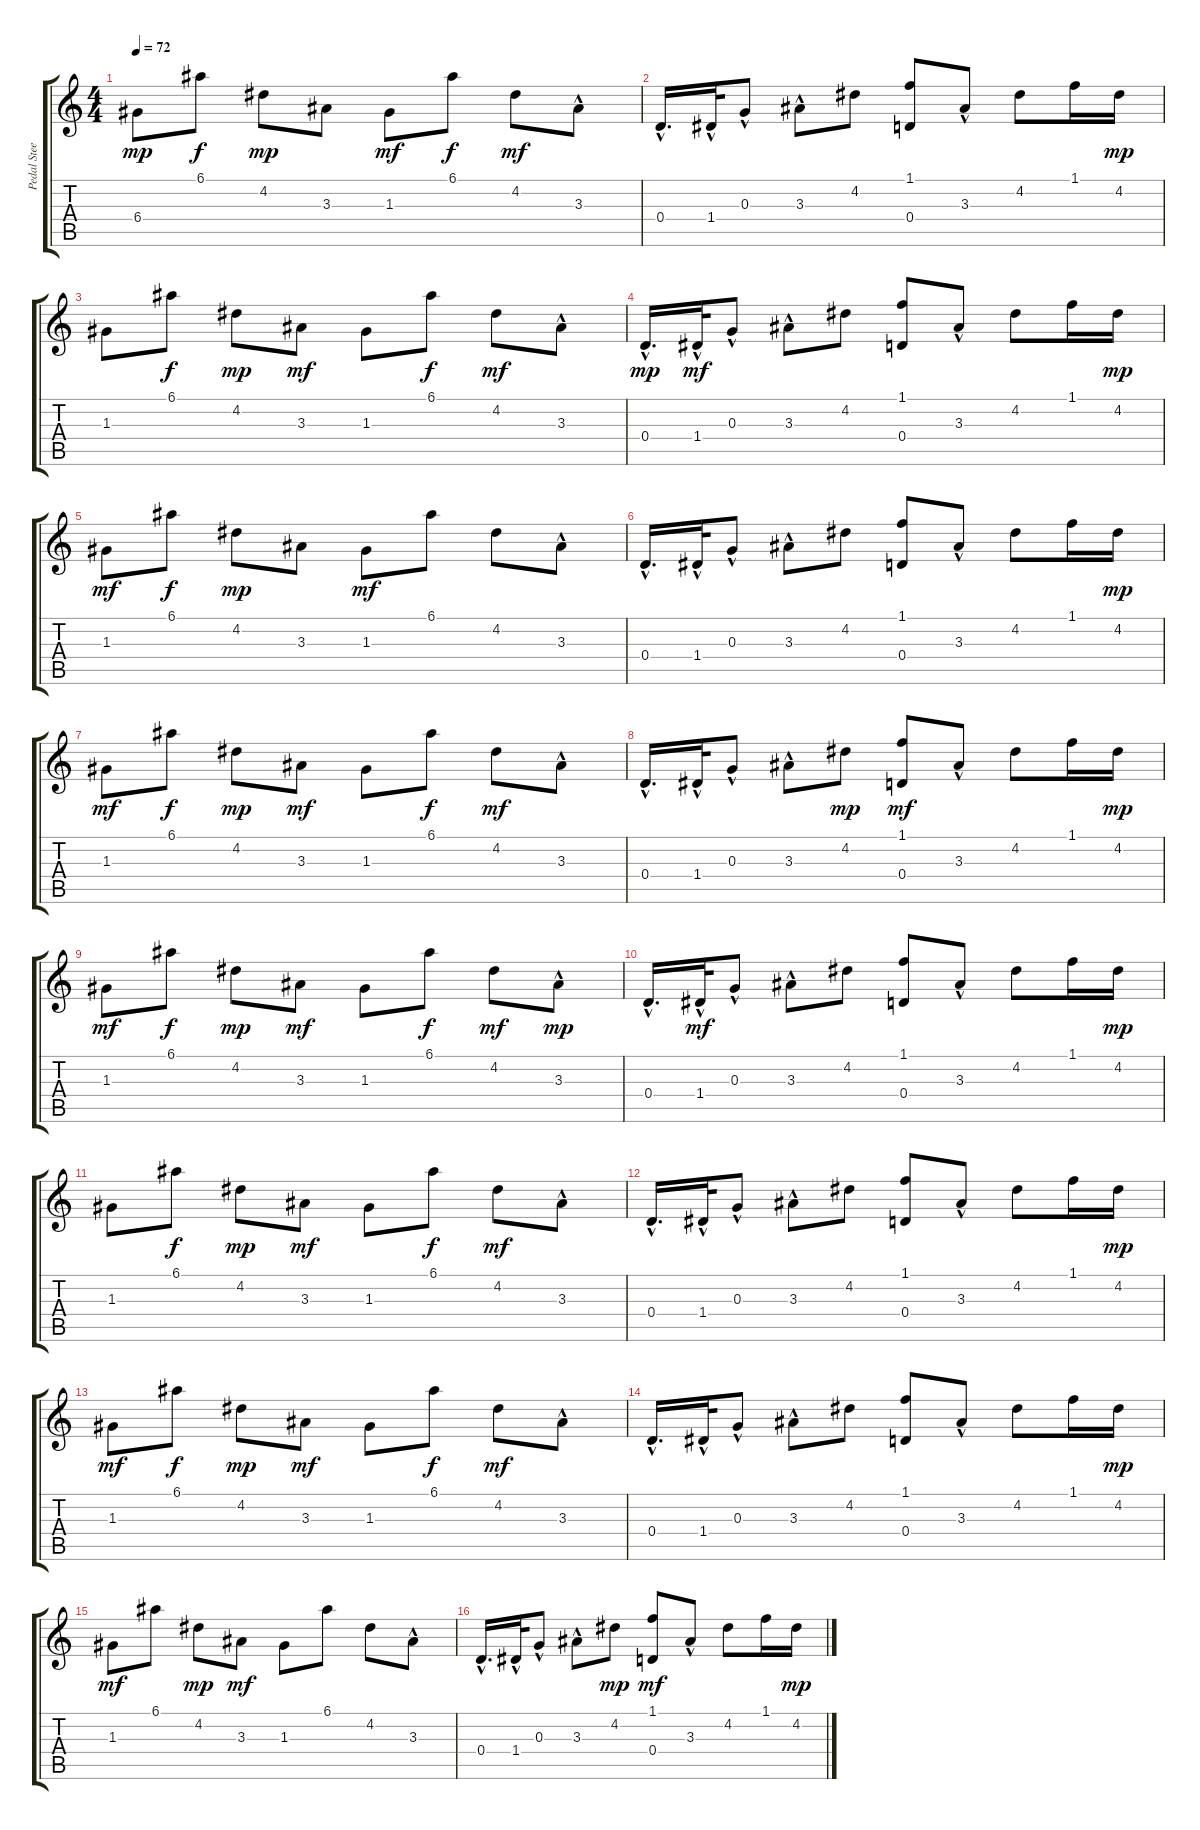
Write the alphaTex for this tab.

\track ("Pedal Steel Guitar" "Pedal Stee") {instrument acousticguitarsteel}
\staff {score tabs}
\tuning (E4 B3 G3 D3 A2 E2) {hide}
\ts (4 4)
\tempo 72
\clef g2
\ks c
6.4.8{dy mp instrument acousticguitarsteel} 6.1.8{dy f} 4.2.8{dy mp} 3.3.8 1.3.8{dy mf} 6.1.8{dy f} 4.2.8{dy mf} 3.3{hac}.8 |
0.4{hac}.16{d} 1.4{hac}.32 0.3{hac}.8 3.3{hac}.8 4.2.8 (1.1 0.4).8 3.3{hac}.8 4.2.8 1.1.16 4.2.16{dy mp} |
1.3.8 6.1.8{dy f} 4.2.8{dy mp} 3.3.8{dy mf} 1.3.8 6.1.8{dy f} 4.2.8{dy mf} 3.3{hac}.8 |
0.4{hac}.16{d dy mp} 1.4{hac}.32{dy mf} 0.3{hac}.8 3.3{hac}.8 4.2.8 (1.1 0.4).8 3.3{hac}.8 4.2.8 1.1.16 4.2.16{dy mp} |
1.3.8{dy mf} 6.1.8{dy f} 4.2.8{dy mp} 3.3.8 1.3.8{dy mf} 6.1.8 4.2.8 3.3{hac}.8 |
0.4{hac}.16{d} 1.4{hac}.32 0.3{hac}.8 3.3{hac}.8 4.2.8 (1.1 0.4).8 3.3{hac}.8 4.2.8 1.1.16 4.2.16{dy mp} |
1.3.8{dy mf} 6.1.8{dy f} 4.2.8{dy mp} 3.3.8{dy mf} 1.3.8 6.1.8{dy f} 4.2.8{dy mf} 3.3{hac}.8 |
0.4{hac}.16{d} 1.4{hac}.32 0.3{hac}.8 3.3{hac}.8 4.2.8{dy mp} (1.1 0.4).8{dy mf} 3.3{hac}.8 4.2.8 1.1.16 4.2.16{dy mp} |
1.3.8{dy mf} 6.1.8{dy f} 4.2.8{dy mp} 3.3.8{dy mf} 1.3.8 6.1.8{dy f} 4.2.8{dy mf} 3.3{hac}.8{dy mp} |
0.4{hac}.16{d} 1.4{hac}.32{dy mf} 0.3{hac}.8 3.3{hac}.8 4.2.8 (1.1 0.4).8 3.3{hac}.8 4.2.8 1.1.16 4.2.16{dy mp} |
1.3.8 6.1.8{dy f} 4.2.8{dy mp} 3.3.8{dy mf} 1.3.8 6.1.8{dy f} 4.2.8{dy mf} 3.3{hac}.8 |
0.4{hac}.16{d} 1.4{hac}.32 0.3{hac}.8 3.3{hac}.8 4.2.8 (1.1 0.4).8 3.3{hac}.8 4.2.8 1.1.16 4.2.16{dy mp} |
1.3.8{dy mf} 6.1.8{dy f} 4.2.8{dy mp} 3.3.8{dy mf} 1.3.8 6.1.8{dy f} 4.2.8{dy mf} 3.3{hac}.8 |
0.4{hac}.16{d} 1.4{hac}.32 0.3{hac}.8 3.3{hac}.8 4.2.8 (1.1 0.4).8 3.3{hac}.8 4.2.8 1.1.16 4.2.16{dy mp} |
1.3.8{dy mf} 6.1.8 4.2.8{dy mp} 3.3.8{dy mf} 1.3.8 6.1.8 4.2.8 3.3{hac}.8 |
0.4{hac}.16{d} 1.4{hac}.32 0.3{hac}.8 3.3{hac}.8 4.2.8{dy mp} (1.1 0.4).8{dy mf} 3.3{hac}.8 4.2.8 1.1.16 4.2.16{dy mp}
